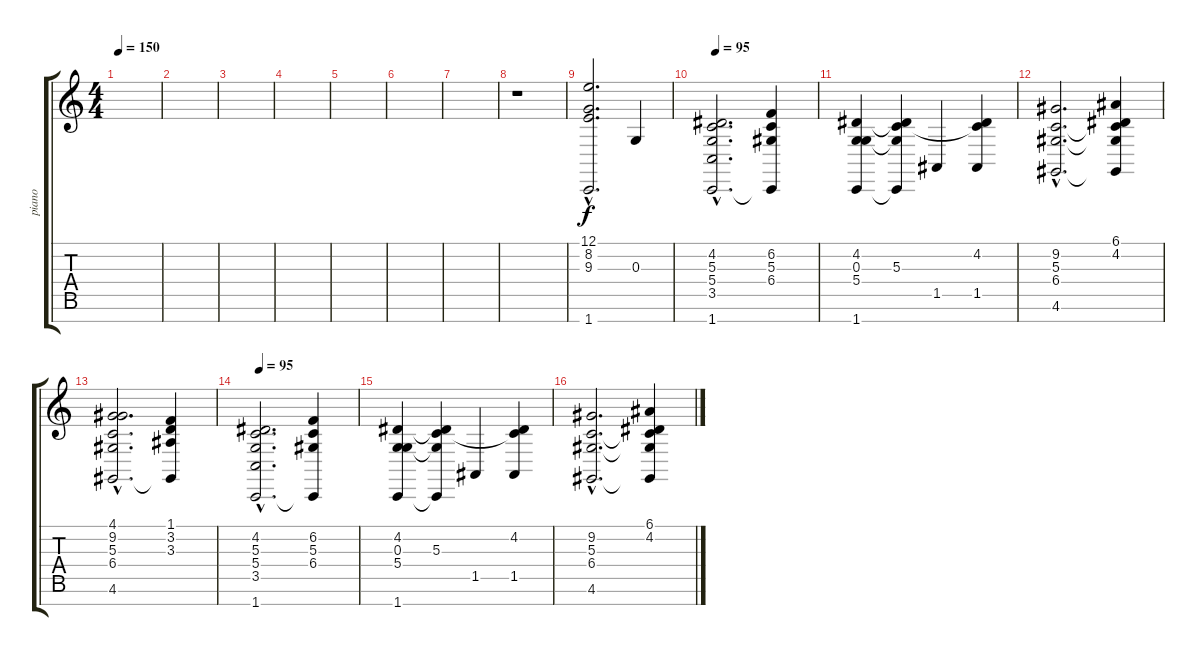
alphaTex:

\track ("piano" "piano") {instrument brightacousticpiano}
\staff {score tabs}
\tuning (E4 B3 G3 D3 A2 E2 B1) {hide}
\ts (4 4)
\tempo 150
\tempo 75
\tempo 150
\clef g2
\ks c
|
|
|
|
|
|
|
r.1 |
(12.1{hac} 8.2{hac} 9.3{hac} 1.7{hac}).2{d} 0.3.4 |
\tempo 95
(4.2{hac} 5.3{hac} 5.4{hac} 3.5{hac} 1.7{hac}).2{d} (6.2 5.3 6.4 1.7{t}).4 |
(4.2 0.3 5.4 1.7).4 (4.2{t} 5.3 5.4{t} 1.7{t}).4 1.5.4 (4.2 5.3{t} 1.5).4 |
(9.2{hac} 5.3{hac} 6.4{hac} 4.6{hac}).2{d} (6.1 4.2 5.3{t} 6.4{t} 4.6{t}).4 |
(4.1{hac} 9.2{hac} 5.3{hac} 6.4{hac} 4.6{hac}).2{d} (1.1 3.2 3.3 4.6{t}).4 |
\tempo 95
(4.2{hac} 5.3{hac} 5.4{hac} 3.5{hac} 1.7{hac}).2{d} (6.2 5.3 6.4 1.7{t}).4 |
(4.2 0.3 5.4 1.7).4 (4.2{t} 5.3 5.4{t} 1.7{t}).4 1.5.4 (4.2 5.3{t} 1.5).4 |
(9.2{hac} 5.3{hac} 6.4{hac} 4.6{hac}).2{d} (6.1 4.2 5.3{t} 6.4{t} 4.6{t}).4
